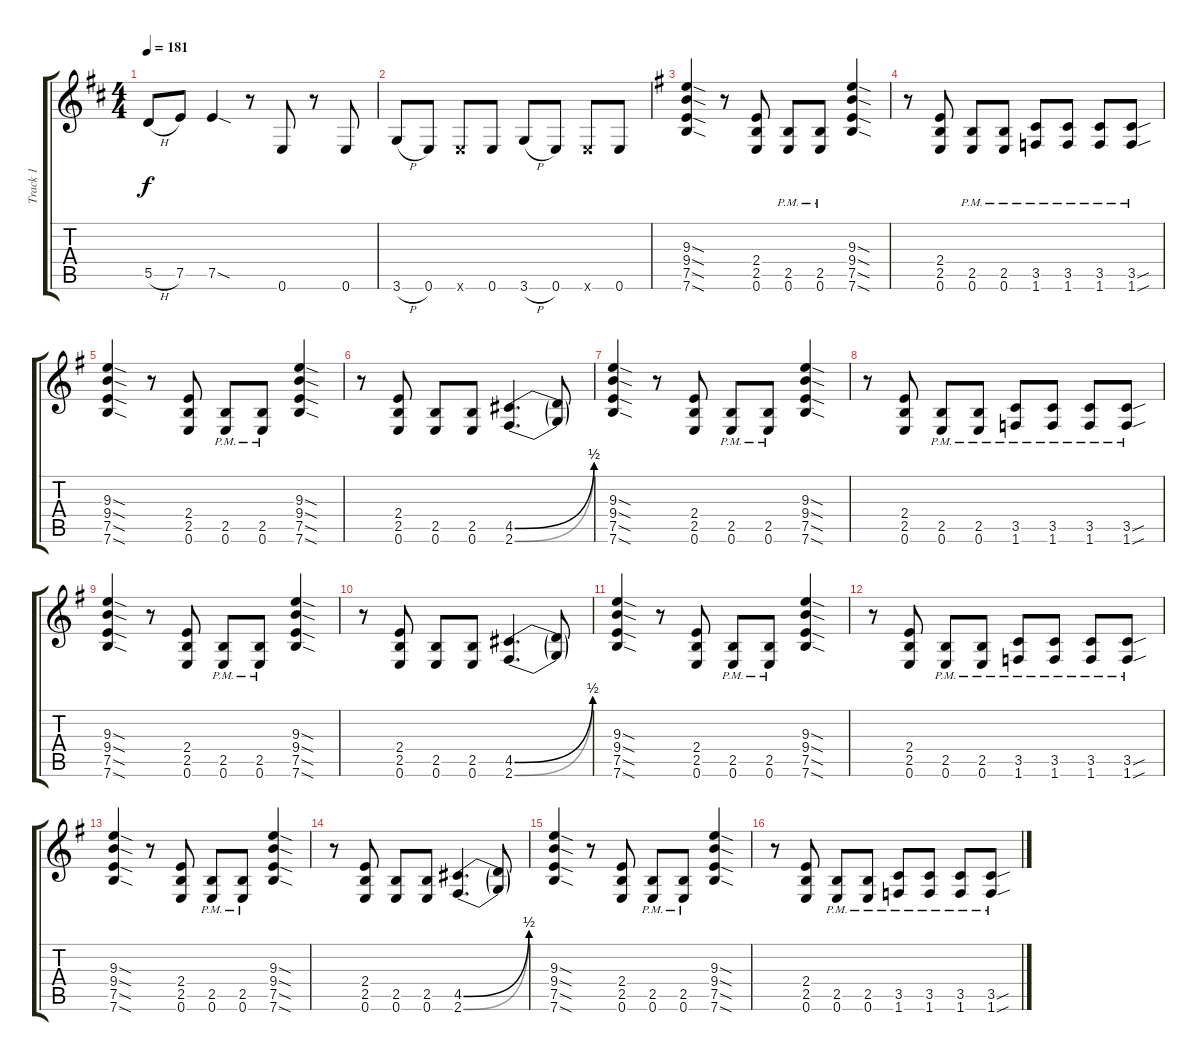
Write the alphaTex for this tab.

\track ("Track 1" "Track 1") {instrument acousticguitarsteel}
\staff {score tabs}
\tuning (E4 B3 G3 D3 A2 E2) {hide}
\ts (4 4)
\tempo 181
\clef g2
\ks d
5.5{h}.8{dy f} 7.5.8 7.5{sod}.4 r.8 0.6.8 r.8 0.6.8 |
3.6{h}.8 0.6.8 0.6{x}.8 0.6.8 3.6{h}.8 0.6.8 0.6{x}.8 0.6.8 |
\ks g
(9.3{sod} 9.4{sod} 7.5{sod} 7.6{sod}).4 r.8 (2.4 2.5 0.6).8 (2.5{pm} 0.6{pm}).8 (2.5{pm} 0.6{pm}).8 (9.3{sod} 9.4{sod} 7.5{sod} 7.6{sod}).4 |
r.8 (2.4 2.5 0.6).8 (2.5{pm} 0.6{pm}).8 (2.5{pm} 0.6{pm}).8 (3.5{pm} 1.6{pm}).8 (3.5{pm} 1.6{pm}).8 (3.5{pm} 1.6{pm}).8 (3.5{sou pm} 1.6{sou pm}).8 |
(9.3{sod} 9.4{sod} 7.5{sod} 7.6{sod}).4 r.8 (2.4 2.5 0.6).8 (2.5{pm} 0.6{pm}).8 (2.5{pm} 0.6{pm}).8 (9.3{sod} 9.4{sod} 7.5{sod} 7.6{sod}).4 |
r.8 (2.4 2.5 0.6).8 (2.5 0.6).8 (2.5 0.6).8 (4.5{be (bend 0 0 60 2)} 2.6{be (bend 0 0 60 2)}).4{d} (4.5{t} 2.6{t}).8 |
(9.3{sod} 9.4{sod} 7.5{sod} 7.6{sod}).4 r.8 (2.4 2.5 0.6).8 (2.5{pm} 0.6{pm}).8 (2.5{pm} 0.6{pm}).8 (9.3{sod} 9.4{sod} 7.5{sod} 7.6{sod}).4 |
r.8 (2.4 2.5 0.6).8 (2.5{pm} 0.6{pm}).8 (2.5{pm} 0.6{pm}).8 (3.5{pm} 1.6{pm}).8 (3.5{pm} 1.6{pm}).8 (3.5{pm} 1.6{pm}).8 (3.5{sou pm} 1.6{sou pm}).8 |
(9.3{sod} 9.4{sod} 7.5{sod} 7.6{sod}).4 r.8 (2.4 2.5 0.6).8 (2.5{pm} 0.6{pm}).8 (2.5{pm} 0.6{pm}).8 (9.3{sod} 9.4{sod} 7.5{sod} 7.6{sod}).4 |
r.8 (2.4 2.5 0.6).8 (2.5 0.6).8 (2.5 0.6).8 (4.5{be (bend 0 0 60 2)} 2.6{be (bend 0 0 60 2)}).4{d} (4.5{t} 2.6{t}).8 |
(9.3{sod} 9.4{sod} 7.5{sod} 7.6{sod}).4 r.8 (2.4 2.5 0.6).8 (2.5{pm} 0.6{pm}).8 (2.5{pm} 0.6{pm}).8 (9.3{sod} 9.4{sod} 7.5{sod} 7.6{sod}).4 |
r.8 (2.4 2.5 0.6).8 (2.5{pm} 0.6{pm}).8 (2.5{pm} 0.6{pm}).8 (3.5{pm} 1.6{pm}).8 (3.5{pm} 1.6{pm}).8 (3.5{pm} 1.6{pm}).8 (3.5{sou pm} 1.6{sou pm}).8 |
(9.3{sod} 9.4{sod} 7.5{sod} 7.6{sod}).4 r.8 (2.4 2.5 0.6).8 (2.5{pm} 0.6{pm}).8 (2.5{pm} 0.6{pm}).8 (9.3{sod} 9.4{sod} 7.5{sod} 7.6{sod}).4 |
r.8 (2.4 2.5 0.6).8 (2.5 0.6).8 (2.5 0.6).8 (4.5{be (bend 0 0 60 2)} 2.6{be (bend 0 0 60 2)}).4{d} (4.5{t} 2.6{t}).8 |
(9.3{sod} 9.4{sod} 7.5{sod} 7.6{sod}).4 r.8 (2.4 2.5 0.6).8 (2.5{pm} 0.6{pm}).8 (2.5{pm} 0.6{pm}).8 (9.3{sod} 9.4{sod} 7.5{sod} 7.6{sod}).4 |
r.8 (2.4 2.5 0.6).8 (2.5{pm} 0.6{pm}).8 (2.5{pm} 0.6{pm}).8 (3.5{pm} 1.6{pm}).8 (3.5{pm} 1.6{pm}).8 (3.5{pm} 1.6{pm}).8 (3.5{sou pm} 1.6{sou pm}).8
